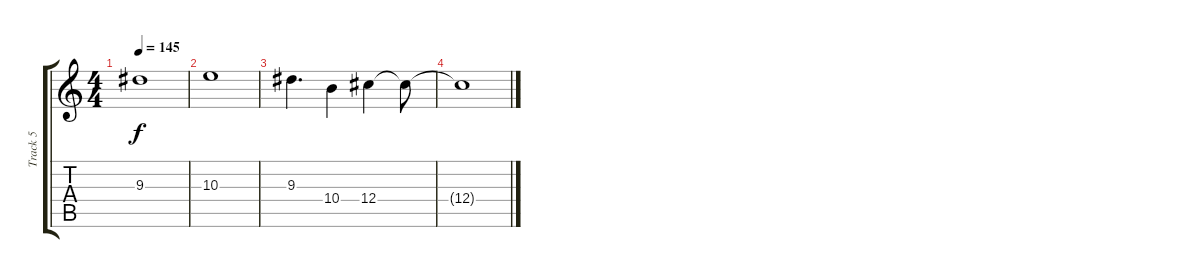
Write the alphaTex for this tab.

\track ("Track 5" "Track 5") {instrument distortionguitar}
\staff {score tabs}
\tuning (Eb4 Bb3 Gb3 Db3 Ab2 Eb2) {hide}
\ts (4 4)
\tempo 145
\clef g2
\ks c
9.3.1{dy f} |
10.3.1 |
9.3.4{d} 10.4.4 12.4.4 12.4{t}.8 |
12.4{t}.1
